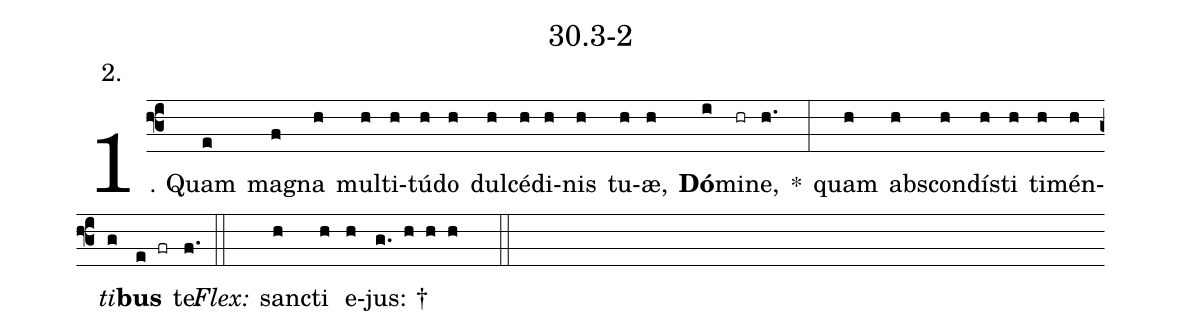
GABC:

name: 30.3-2;
annotation: 2.;
%%
(f3)1. Quam(e) ma(f)gna(h) mul(h)ti(h)tú(h)do(h) dul(h)cé(h)di(h)nis(h) tu(h)æ,(h) <b>Dó</b>(i)mi(hr)ne,(h.) *(:) quam(h) abs(h)con(h)dís(h)ti(h) ti(h)mén(h)<i>ti</i>(g)<b>bus</b>(e fr) te.(f.) (::)
<i>Flex:</i>()  sanc(h)ti(h) e(h)jus: †(g. h h h  ::)
